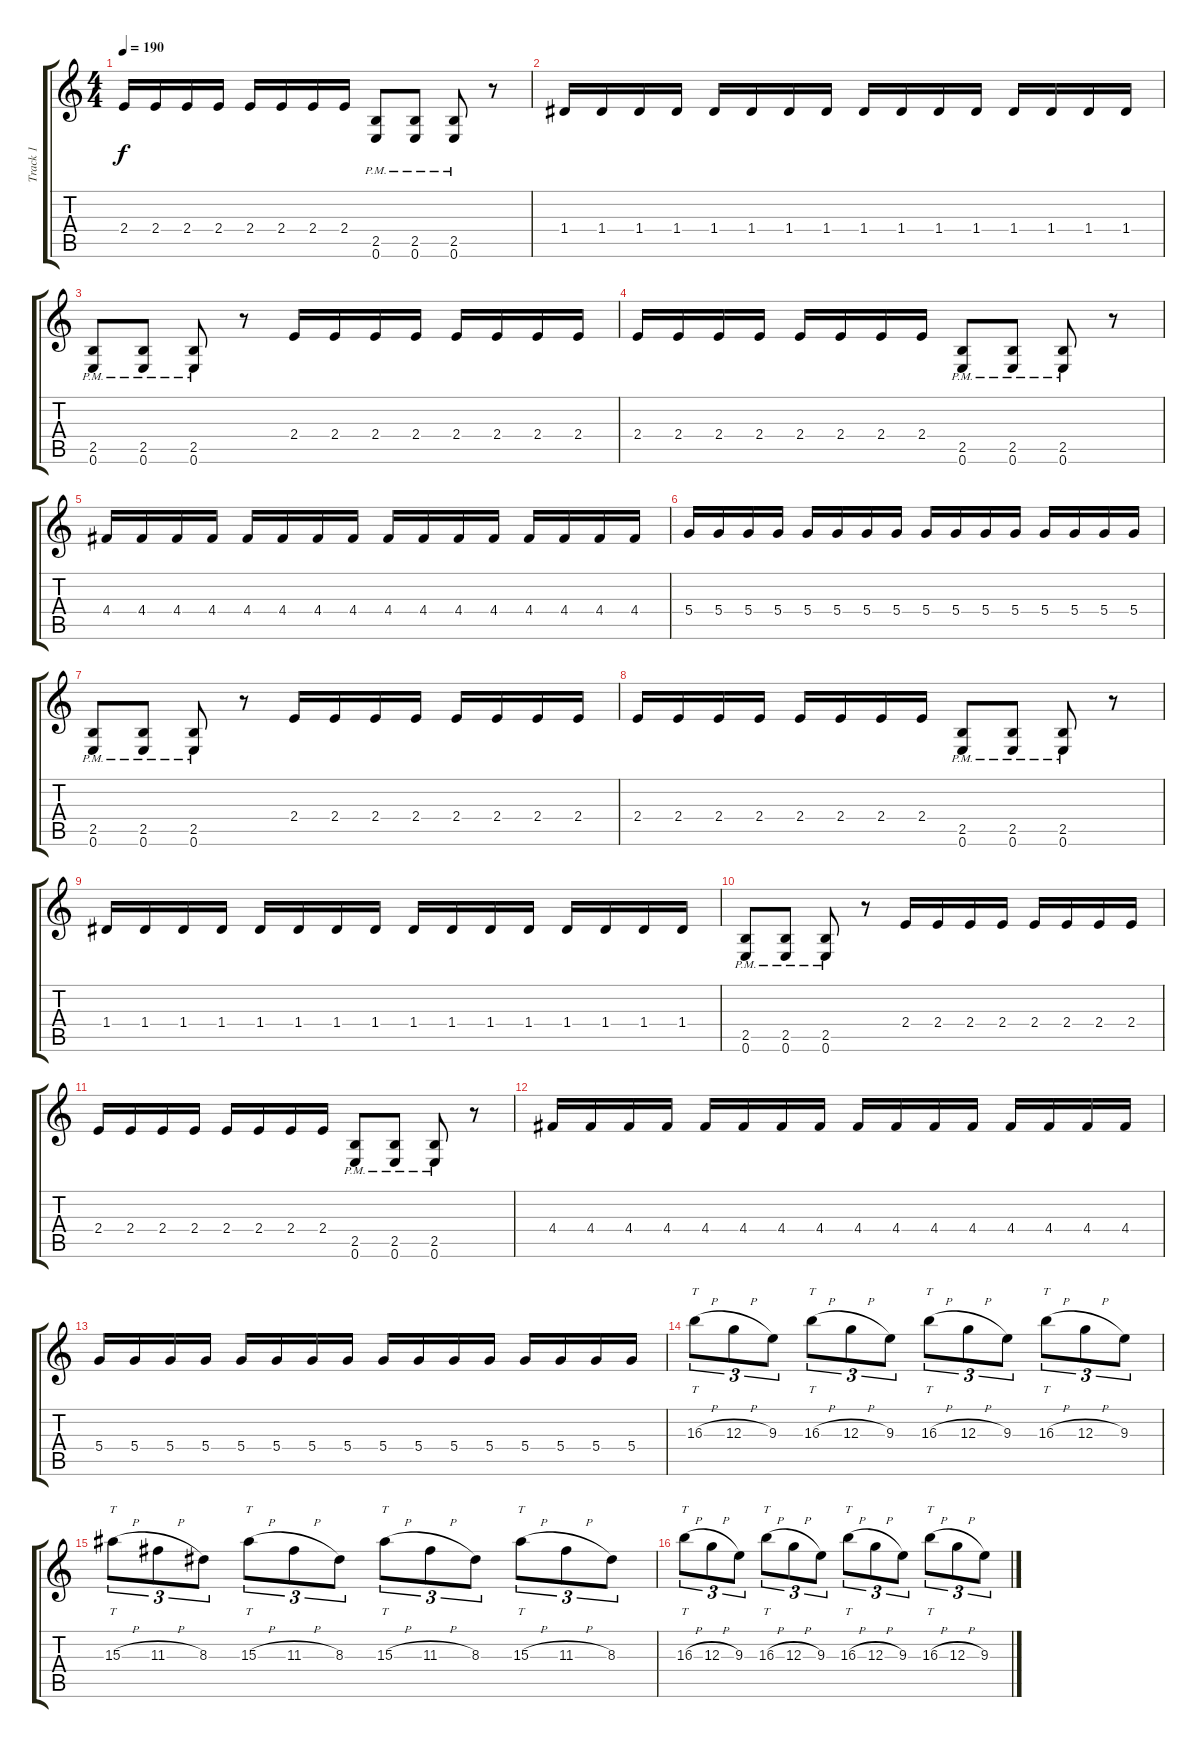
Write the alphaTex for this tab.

\track ("Track 1" "Track 1") {instrument distortionguitar}
\staff {score tabs}
\tuning (E4 B3 G3 D3 A2 E2) {hide}
\ts (4 4)
\tempo 190
\clef g2
\ks c
2.4.16{dy f} 2.4.16 2.4.16 2.4.16 2.4.16 2.4.16 2.4.16 2.4.16 (2.5{pm} 0.6{pm}).8 (2.5{pm} 0.6{pm}).8 (2.5{pm} 0.6{pm}).8 r.8 |
1.4.16 1.4.16 1.4.16 1.4.16 1.4.16 1.4.16 1.4.16 1.4.16 1.4.16 1.4.16 1.4.16 1.4.16 1.4.16 1.4.16 1.4.16 1.4.16 |
(2.5{pm} 0.6{pm}).8 (2.5{pm} 0.6{pm}).8 (2.5{pm} 0.6{pm}).8 r.8 2.4.16 2.4.16 2.4.16 2.4.16 2.4.16 2.4.16 2.4.16 2.4.16 |
2.4.16 2.4.16 2.4.16 2.4.16 2.4.16 2.4.16 2.4.16 2.4.16 (2.5{pm} 0.6{pm}).8 (2.5{pm} 0.6{pm}).8 (2.5{pm} 0.6{pm}).8 r.8 |
4.4.16 4.4.16 4.4.16 4.4.16 4.4.16 4.4.16 4.4.16 4.4.16 4.4.16 4.4.16 4.4.16 4.4.16 4.4.16 4.4.16 4.4.16 4.4.16 |
5.4.16 5.4.16 5.4.16 5.4.16 5.4.16 5.4.16 5.4.16 5.4.16 5.4.16 5.4.16 5.4.16 5.4.16 5.4.16 5.4.16 5.4.16 5.4.16 |
(2.5{pm} 0.6{pm}).8 (2.5{pm} 0.6{pm}).8 (2.5{pm} 0.6{pm}).8 r.8 2.4.16 2.4.16 2.4.16 2.4.16 2.4.16 2.4.16 2.4.16 2.4.16 |
2.4.16 2.4.16 2.4.16 2.4.16 2.4.16 2.4.16 2.4.16 2.4.16 (2.5{pm} 0.6{pm}).8 (2.5{pm} 0.6{pm}).8 (2.5{pm} 0.6{pm}).8 r.8 |
1.4.16 1.4.16 1.4.16 1.4.16 1.4.16 1.4.16 1.4.16 1.4.16 1.4.16 1.4.16 1.4.16 1.4.16 1.4.16 1.4.16 1.4.16 1.4.16 |
(2.5{pm} 0.6{pm}).8 (2.5{pm} 0.6{pm}).8 (2.5{pm} 0.6{pm}).8 r.8 2.4.16 2.4.16 2.4.16 2.4.16 2.4.16 2.4.16 2.4.16 2.4.16 |
2.4.16 2.4.16 2.4.16 2.4.16 2.4.16 2.4.16 2.4.16 2.4.16 (2.5{pm} 0.6{pm}).8 (2.5{pm} 0.6{pm}).8 (2.5{pm} 0.6{pm}).8 r.8 |
4.4.16 4.4.16 4.4.16 4.4.16 4.4.16 4.4.16 4.4.16 4.4.16 4.4.16 4.4.16 4.4.16 4.4.16 4.4.16 4.4.16 4.4.16 4.4.16 |
5.4.16 5.4.16 5.4.16 5.4.16 5.4.16 5.4.16 5.4.16 5.4.16 5.4.16 5.4.16 5.4.16 5.4.16 5.4.16 5.4.16 5.4.16 5.4.16 |
16.3{h}.8{tt tu (3 2)} 12.3{h}.8{tu (3 2)} 9.3.8{tu (3 2)} 16.3{h}.8{tt tu (3 2)} 12.3{h}.8{tu (3 2)} 9.3.8{tu (3 2)} 16.3{h}.8{tt tu (3 2)} 12.3{h}.8{tu (3 2)} 9.3.8{tu (3 2)} 16.3{h}.8{tt tu (3 2)} 12.3{h}.8{tu (3 2)} 9.3.8{tu (3 2)} |
15.3{h}.8{tt tu (3 2)} 11.3{h}.8{tu (3 2)} 8.3.8{tu (3 2)} 15.3{h}.8{tt tu (3 2)} 11.3{h}.8{tu (3 2)} 8.3.8{tu (3 2)} 15.3{h}.8{tt tu (3 2)} 11.3{h}.8{tu (3 2)} 8.3.8{tu (3 2)} 15.3{h}.8{tt tu (3 2)} 11.3{h}.8{tu (3 2)} 8.3.8{tu (3 2)} |
16.3{h}.8{tt tu (3 2)} 12.3{h}.8{tu (3 2)} 9.3.8{tu (3 2)} 16.3{h}.8{tt tu (3 2)} 12.3{h}.8{tu (3 2)} 9.3.8{tu (3 2)} 16.3{h}.8{tt tu (3 2)} 12.3{h}.8{tu (3 2)} 9.3.8{tu (3 2)} 16.3{h}.8{tt tu (3 2)} 12.3{h}.8{tu (3 2)} 9.3.8{tu (3 2)}
